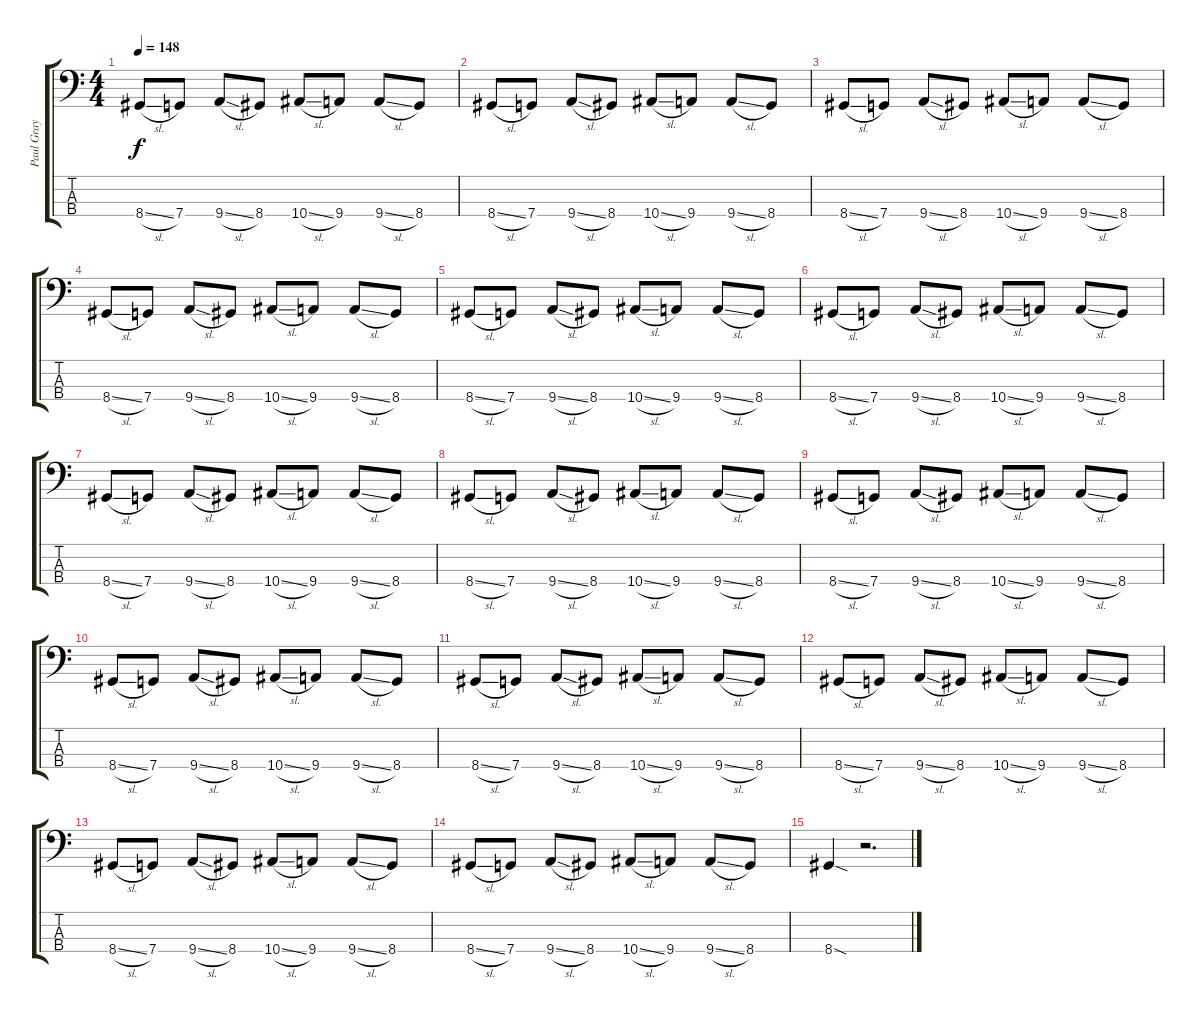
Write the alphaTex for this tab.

\track ("Paul Gray" "Paul Gray") {instrument slapbass2}
\staff {score tabs}
\tuning (F2 C2 G1 C1) {hide}
\ts (4 4)
\tempo 148
\clef f4
\ks c
8.4{sl}.8{dy f} 7.4.8 9.4{sl}.8 8.4.8 10.4{sl}.8 9.4.8 9.4{sl}.8 8.4.8 |
8.4{sl}.8 7.4.8 9.4{sl}.8 8.4.8 10.4{sl}.8 9.4.8 9.4{sl}.8 8.4.8 |
8.4{sl}.8 7.4.8 9.4{sl}.8 8.4.8 10.4{sl}.8 9.4.8 9.4{sl}.8 8.4.8 |
8.4{sl}.8 7.4.8 9.4{sl}.8 8.4.8 10.4{sl}.8 9.4.8 9.4{sl}.8 8.4.8 |
8.4{sl}.8 7.4.8 9.4{sl}.8 8.4.8 10.4{sl}.8 9.4.8 9.4{sl}.8 8.4.8 |
8.4{sl}.8 7.4.8 9.4{sl}.8 8.4.8 10.4{sl}.8 9.4.8 9.4{sl}.8 8.4.8 |
8.4{sl}.8 7.4.8 9.4{sl}.8 8.4.8 10.4{sl}.8 9.4.8 9.4{sl}.8 8.4.8 |
8.4{sl}.8 7.4.8 9.4{sl}.8 8.4.8 10.4{sl}.8 9.4.8 9.4{sl}.8 8.4.8 |
8.4{sl}.8 7.4.8 9.4{sl}.8 8.4.8 10.4{sl}.8 9.4.8 9.4{sl}.8 8.4.8 |
8.4{sl}.8 7.4.8 9.4{sl}.8 8.4.8 10.4{sl}.8 9.4.8 9.4{sl}.8 8.4.8 |
8.4{sl}.8 7.4.8 9.4{sl}.8 8.4.8 10.4{sl}.8 9.4.8 9.4{sl}.8 8.4.8 |
8.4{sl}.8 7.4.8 9.4{sl}.8 8.4.8 10.4{sl}.8 9.4.8 9.4{sl}.8 8.4.8 |
8.4{sl}.8 7.4.8 9.4{sl}.8 8.4.8 10.4{sl}.8 9.4.8 9.4{sl}.8 8.4.8 |
8.4{sl}.8 7.4.8 9.4{sl}.8 8.4.8 10.4{sl}.8 9.4.8 9.4{sl}.8 8.4.8 |
8.4{sod}.4 r.2{d}
